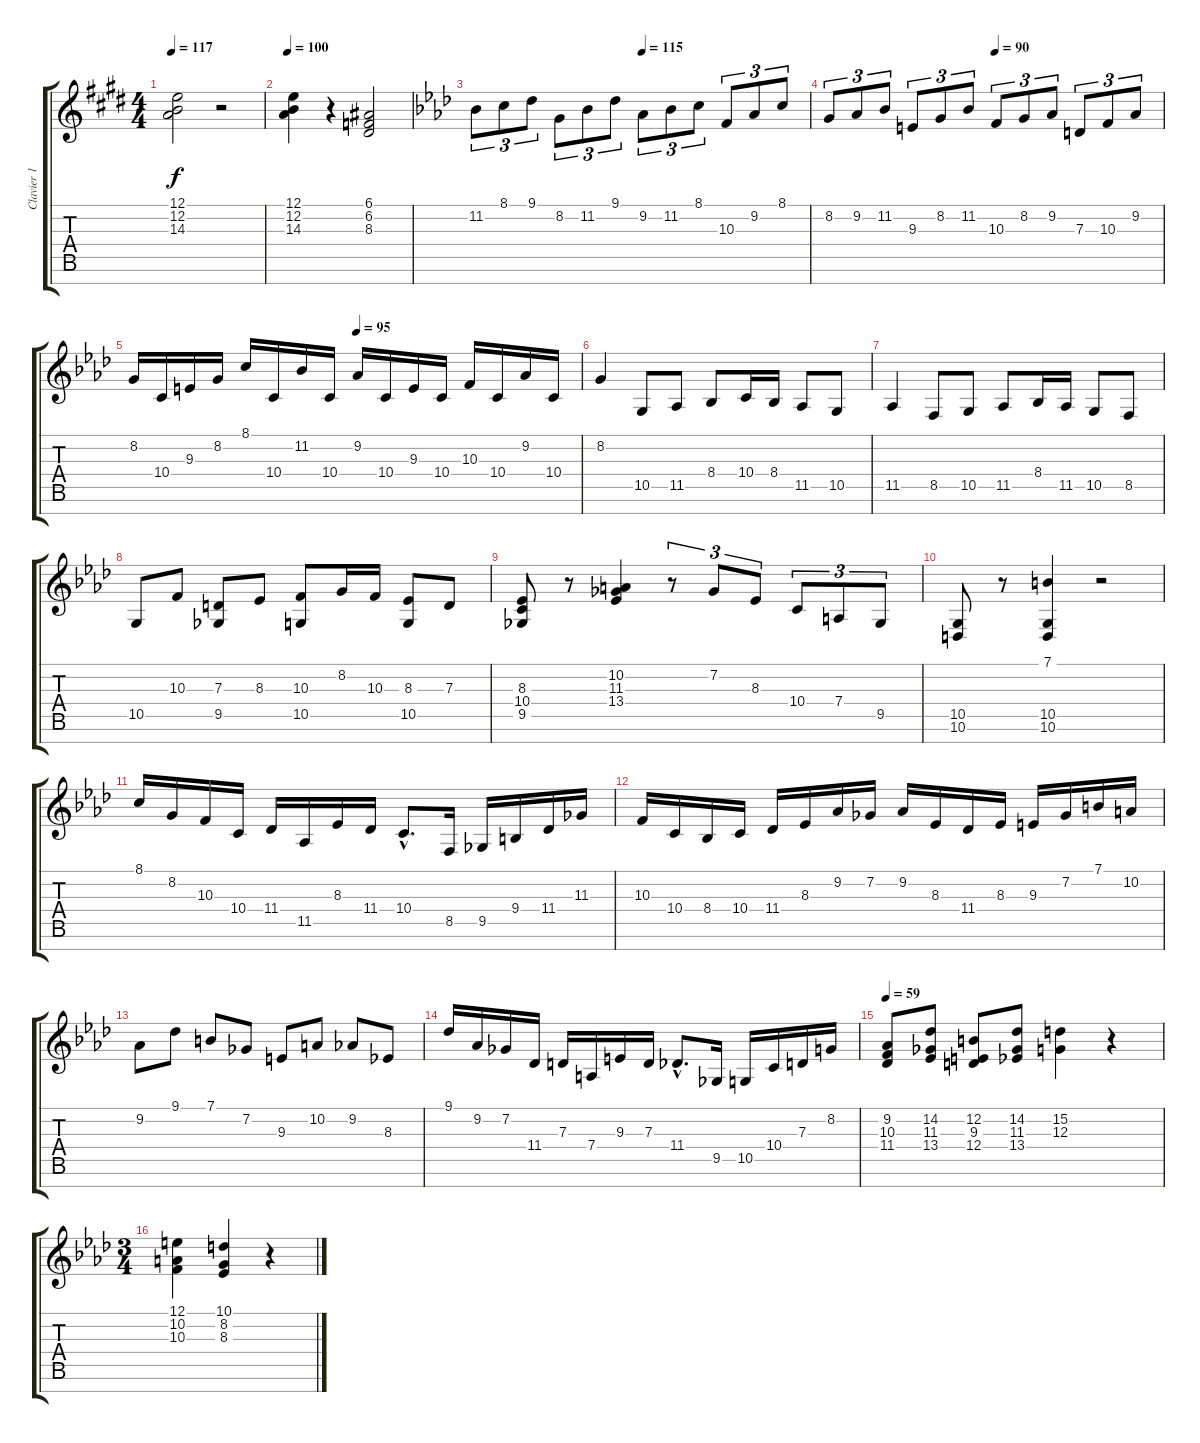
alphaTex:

\track ("Clavier 1" "Clavier 1") {instrument churchorgan}
\staff {score tabs}
\tuning (E4 B3 G3 D3 A2 E2 B1) {hide}
\ts (4 4)
\tempo 117
\clef g2
\ks e
(12.1 12.2 14.3).2{dy f} r.2 |
\tempo 100
(12.1 12.2 14.3).4 r.4 (6.1 6.2 8.3).2 |
\tempo (115 0.5)
\ks ab
11.2.8{tu (3 2)} 8.1.8{tu (3 2)} 9.1.8{tu (3 2)} 8.2.8{tu (3 2)} 11.2.8{tu (3 2)} 9.1.8{tu (3 2)} 9.2.8{tu (3 2)} 11.2.8{tu (3 2)} 8.1.8{tu (3 2)} 10.3.8{tu (3 2)} 9.2.8{tu (3 2)} 8.1.8{tu (3 2)} |
\tempo (90 0.5)
8.2.8{tu (3 2)} 9.2.8{tu (3 2)} 11.2.8{tu (3 2)} 9.3.8{tu (3 2)} 8.2.8{tu (3 2)} 11.2.8{tu (3 2)} 10.3.8{tu (3 2)} 8.2.8{tu (3 2)} 9.2.8{tu (3 2)} 7.3.8{tu (3 2)} 10.3.8{tu (3 2)} 9.2.8{tu (3 2)} |
\tempo (95 0.5)
8.2.16 10.4.16 9.3.16 8.2.16 8.1.16 10.4.16 11.2.16 10.4.16 9.2.16 10.4.16 9.3.16 10.4.16 10.3.16 10.4.16 9.2.16 10.4.16 |
8.2.4 10.5.8 11.5.8 8.4.8 10.4.16 8.4.16 11.5.8 10.5.8 |
11.5.4 8.5.8 10.5.8 11.5.8 8.4.16 11.5.16 10.5.8 8.5.8 |
10.5.8 10.3.8 (7.3 9.5).8 8.3.8 (10.3 10.5).8 8.2.16 10.3.16 (8.3 10.5).8 7.3.8 |
(8.3 10.4 9.5).8 r.8 (10.2 11.3 13.4).4 r.8{tu (3 2)} 7.2.8{tu (3 2)} 8.3.8{tu (3 2)} 10.4.8{tu (3 2)} 7.4.8{tu (3 2)} 9.5.8{tu (3 2)} |
(10.5 10.6).8 r.8 (7.1 10.5 10.6).4 r.2 |
8.1.16 8.2.16 10.3.16 10.4.16 11.4.16 11.5.16 8.3.16 11.4.16 10.4{hac}.8{d} 8.5.16 9.5.16 9.4.16 11.4.16 11.3.16 |
10.3.16 10.4.16 8.4.16 10.4.16 11.4.16 8.3.16 9.2.16 7.2.16 9.2.16 8.3.16 11.4.16 8.3.16 9.3.16 7.2.16 7.1.16 10.2.16 |
9.2.8 9.1.8 7.1.8 7.2.8 9.3.8 10.2.8 9.2.8 8.3.8 |
9.1.16 9.2.16 7.2.16 11.4.16 7.3.16 7.4.16 9.3.16 7.3.16 11.4{hac}.8{d} 9.5.16 10.5.16 10.4.16 7.3.16 8.2.16 |
\tempo 59
(9.2 10.3 11.4).8 (14.2 11.3 13.4).8 (12.2 9.3 12.4).8 (14.2 11.3 13.4).8 (15.2 12.3).4 r.4 |
\ts (3 4)
(12.1 10.2 10.3).4 (10.1 8.2 8.3).4 r.4
